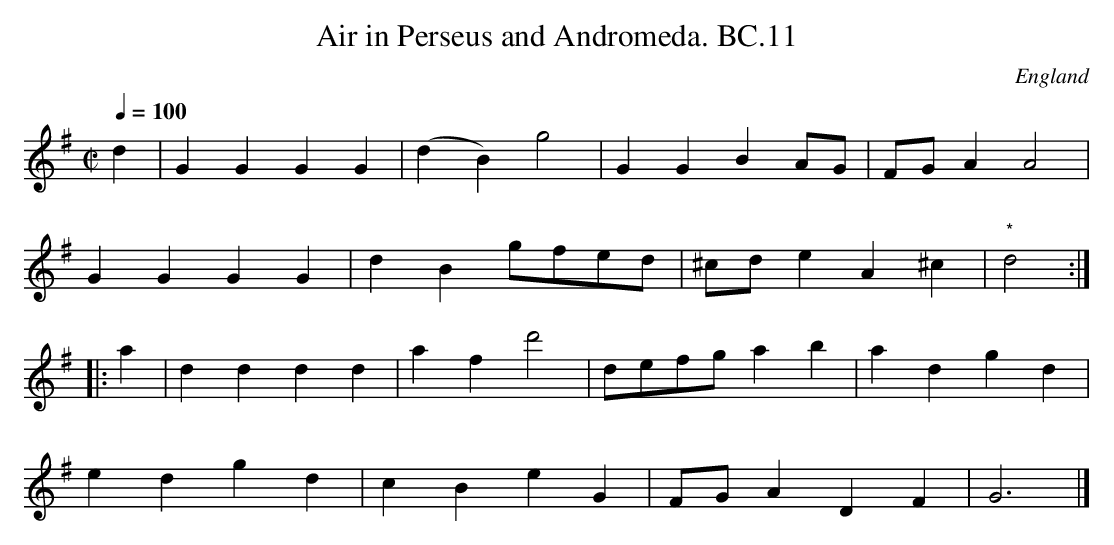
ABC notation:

X:1
T:Air in Perseus and Andromeda. BC.11
M:C|
L:1/4
Q:100
O:England
K:G
d | G G G G | (dB) g2 | G G B A/G/ | F/G/ A A2 |!
 G G G G | d B g/f/e/d/| ^c/d/ e A ^c | "*"d2 :|!
|:a | d d d d | a f  d'2 | d/e/f/g/ a b | a d g d |!
 e  d g d | c B e G | F/G/ A D F | G3 |]
